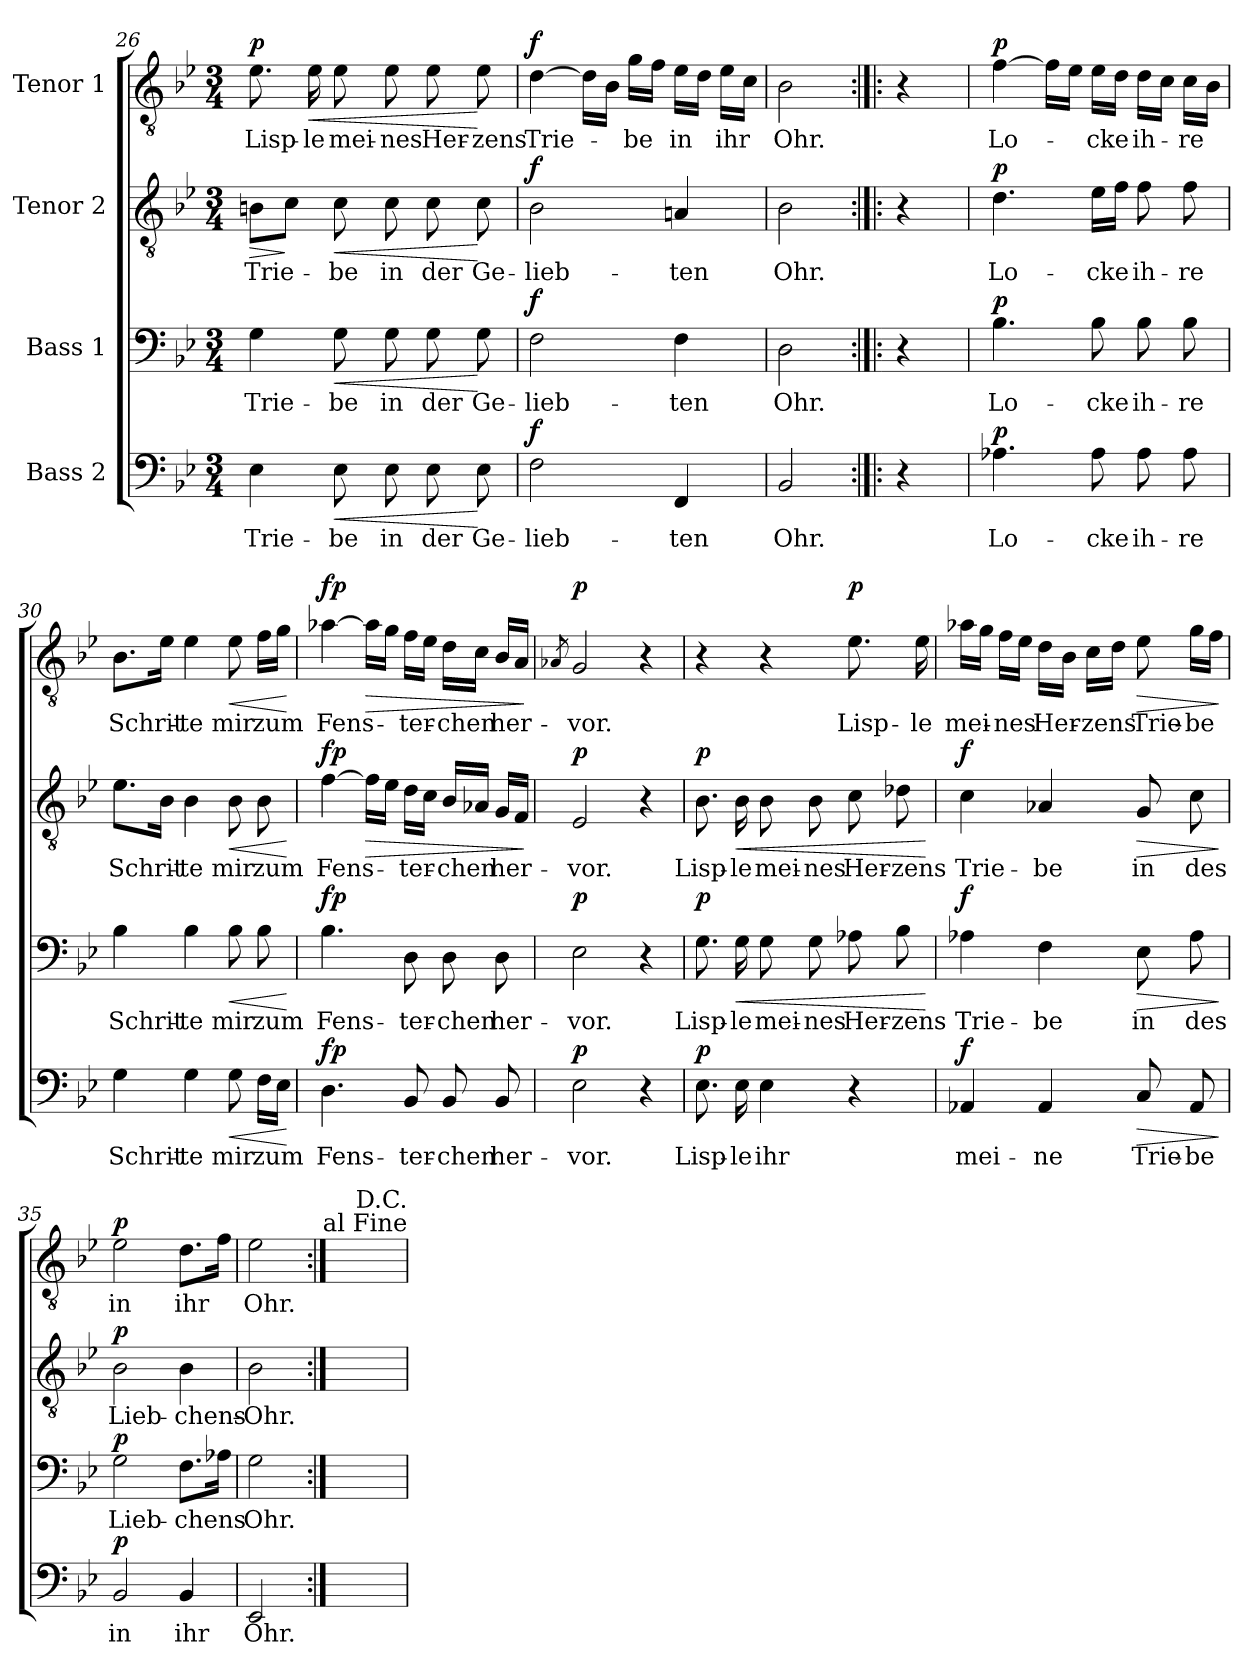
**kern	**text	**dynam	**kern	**text	**dynam	**kern	**text	**dynam	**kern	**text	**dynam
*part4	*part4	*part4	*part3	*part3	*part3	*part2	*part2	*part2	*part1	*part1	*part1
*staff4	*staff4	*staff4	*staff3	*staff3	*staff3	*staff2	*staff2	*staff2	*staff1	*staff1	*staff1
*I"Bass 2	*	*	*I"Bass 1	*	*	*I"Tenor 2	*	*	*I"Tenor 1	*	*
!!LO:LB:g=z
*clefF4	*	*	*clefF4	*	*	*clefGv2	*	*	*clefGv2	*	*
*k[b-e-]	*	*	*k[b-e-]	*	*	*k[b-e-]	*	*	*k[b-e-]	*	*
*M3/4	*	*	*M3/4	*	*	*M3/4	*	*	*M3/4	*	*
=26	=26	=26	=26	=26	=26	=26	=26	=26	=26	=26	=26
!	!LO:LY:b	!	!	!LO:LY:b	!	!	!LO:LY:b	!LO:HP:b	!	!LO:LY:b	!LO:DY:a
4E-\	Trie-	.	4G\	Trie-	.	8Bn\L	Trie-	>	8.e-\	Lisp-	p
.	.	.	.	.	.	8c\J	.	]	.	.	.
!	!	!	!	!	!	!	!	!	!	!LO:LY:b	!LO:HP:b
.	.	.	.	.	.	.	.	.	16e-\	-le	<
!	!LO:LY:b	!LO:HP:b	!	!LO:LY:b	!LO:HP:b	!	!LO:LY:b	!LO:HP:b	!	!LO:LY:b	!
8E-\	-be	<	8G\	-be	<	8c\	-be	<	8e-\	mei-	.
!	!LO:LY:b	!	!	!LO:LY:b	!	!	!LO:LY:b	!	!	!LO:LY:b	!
8E-\	in	.	8G\	in	.	8c\	in	.	8e-\	-nes	.
!	!LO:LY:b	!	!	!LO:LY:b	!	!	!LO:LY:b	!	!	!LO:LY:b	!
8E-\	der	.	8G\	der	.	8c\	der	.	8e-\	Her-	.
!	!LO:LY:b	!	!	!LO:LY:b	!	!	!LO:LY:b	!	!	!LO:LY:b	!
8E-\	Ge-	[	8G\	Ge-	[	8c\	Ge-	[	8e-\	-zens	[
=27	=27	=27	=27	=27	=27	=27	=27	=27	=27	=27	=27
!	!LO:LY:b	!LO:DY:a	!	!LO:LY:b	!LO:DY:a	!	!LO:LY:b	!LO:DY:a	!	!LO:LY:b	!LO:DY:a
2F\	-lieb-	f	2F\	-lieb-	f	2B-\	-lieb-	f	[4d\	Trie-	f
.	.	.	.	.	.	.	.	.	16d\LL]	.	.
.	.	.	.	.	.	.	.	.	16B-\JJ	.	.
!	!	!	!	!	!	!	!	!	!	!LO:LY:b	!
.	.	.	.	.	.	.	.	.	16g\LL	-be	.
.	.	.	.	.	.	.	.	.	16f\JJ	.	.
!	!LO:LY:b	!	!	!LO:LY:b	!	!	!LO:LY:b	!	!	!LO:LY:b	!
4FF/	-ten	.	4F\	-ten	.	4An/	-ten	.	16e-\LL	in	.
.	.	.	.	.	.	.	.	.	16d\JJ	.	.
!	!	!	!	!	!	!	!	!	!	!LO:LY:b	!
.	.	.	.	.	.	.	.	.	16e-\LL	ihr	.
.	.	.	.	.	.	.	.	.	16c\JJ	.	.
=28	=28	=28	=28	=28	=28	=28	=28	=28	=28	=28	=28
!	!LO:LY:b	!	!	!LO:LY:b	!	!	!LO:LY:b	!	!	!LO:LY:b	!
2BB-/	Ohr.	.	2D\	Ohr.	.	2B-\	Ohr.	.	2B-\	Ohr.	.
!!LO:PB:g=z
=28X3:|!|:	=28X3:|!|:	=28X3:|!|:	=28X3:|!|:	=28X3:|!|:	=28X3:|!|:	=28X3:|!|:	=28X3:|!|:	=28X3:|!|:	=28X3:|!|:	=28X3:|!|:	=28X3:|!|:
4r	.	.	4r	.	.	4r	.	.	4r	.	.
=29	=29	=29	=29	=29	=29	=29	=29	=29	=29	=29	=29
!	!LO:LY:b	!LO:DY:a	!	!LO:LY:b	!LO:DY:a	!	!LO:LY:b	!LO:DY:a	!	!LO:LY:b	!LO:DY:a
4.A-X\	Lo-	p	4.B-\	Lo-	p	4.d\	Lo-	p	[4f\	Lo-	p
.	.	.	.	.	.	.	.	.	16f\LL]	.	.
.	.	.	.	.	.	.	.	.	16e-\JJ	.	.
!	!LO:LY:b	!	!	!LO:LY:b	!	!	!LO:LY:b	!	!	!LO:LY:b	!
8A-\	-cke	.	8B-\	-cke	.	16e-\LL	-cke	.	16e-\LL	-cke	.
.	.	.	.	.	.	16f\JJ	.	.	16d\JJ	.	.
!	!LO:LY:b	!	!	!LO:LY:b	!	!	!LO:LY:b	!	!	!LO:LY:b	!
8A-\	ih-	.	8B-\	ih-	.	8f\	ih-	.	16d\LL	ih-	.
.	.	.	.	.	.	.	.	.	16c\JJ	.	.
!	!LO:LY:b	!	!	!LO:LY:b	!	!	!LO:LY:b	!	!	!LO:LY:b	!
8A-\	-re	.	8B-\	-re	.	8f\	-re	.	16c\LL	-re	.
.	.	.	.	.	.	.	.	.	16B-\JJ	.	.
=30	=30	=30	=30	=30	=30	=30	=30	=30	=30	=30	=30
!	!LO:LY:b	!	!	!LO:LY:b	!	!	!LO:LY:b	!	!	!LO:LY:b	!
4G\	Schrit-	.	4B-\	Schrit-	.	8.e-\L	Schrit-	.	8.B-\L	Schrit-	.
.	.	.	.	.	.	16B-\Jk	.	.	16e-\Jk	.	.
!	!LO:LY:b	!	!	!LO:LY:b	!	!	!LO:LY:b	!	!	!LO:LY:b	!
4G\	-te	.	4B-\	-te	.	4B-\	-te	.	4e-\	-te	.
!	!LO:LY:b	!LO:HP:b	!	!LO:LY:b	!LO:HP:b	!	!LO:LY:b	!LO:HP:b	!	!LO:LY:b	!LO:HP:b
8G\	mir	<	8B-\	mir	<	8B-\	mir	<	8e-\	mir	<
!	!LO:LY:b	!	!	!LO:LY:b	!	!	!LO:LY:b	!	!	!LO:LY:b	!
16F\LL	zum	.	8B-\	zum	.	8B-\	zum	.	16f\LL	zum	.
16E-\JJ	.	.	.	.	.	.	.	.	16g\JJ	.	.
.	.	[	.	.	[	.	.	[	.	.	[
!!LO:LB:g=z
=31	=31	=31	=31	=31	=31	=31	=31	=31	=31	=31	=31
!	!LO:LY:b	!LO:DY:a	!	!LO:LY:b	!LO:DY:a	!	!LO:LY:b	!LO:DY:a	!	!LO:LY:b	!LO:DY:a
4.D\	Fens-	fp	4.B-\	Fens-	fp	[4f\	Fens-	fp	[4a-X\	Fens-	fp
!	!	!	!	!	!	!	!	!LO:HP:b	!	!	!LO:HP:b
.	.	.	.	.	.	16f\LL]	.	>	16a-\LL]	.	>
.	.	.	.	.	.	16e-\JJ	.	.	16g\JJ	.	.
!	!LO:LY:b	!	!	!LO:LY:b	!	!	!LO:LY:b	!	!	!LO:LY:b	!
8BB-/	-ter-	.	8D\	-ter-	.	16d\LL	-ter-	.	16f\LL	-ter-	.
.	.	.	.	.	.	16c\JJ	.	.	16e-\JJ	.	.
!	!LO:LY:b	!	!	!LO:LY:b	!	!	!LO:LY:b	!	!	!LO:LY:b	!
8BB-/	-chen	.	8D\	-chen	.	16B-/LL	-chen	.	16d\LL	-chen	.
.	.	.	.	.	.	16A-X/JJ	.	.	16c\JJ	.	.
!	!LO:LY:b	!	!	!LO:LY:b	!	!	!LO:LY:b	!	!	!LO:LY:b	!
8BB-/	her-	.	8D\	her-	.	16G/LL	her-	.	16B-/LL	her-	.
.	.	.	.	.	.	16F/JJ	.	.	16A/JJ	.	.
.	.	.	.	.	.	.	.	]	.	.	]
=32	=32	=32	=32	=32	=32	=32	=32	=32	=32	=32	=32
.	.	.	.	.	.	.	.	.	8qA-X/	.	.
!	!LO:LY:b	!LO:DY:a	!	!LO:LY:b	!LO:DY:a	!	!LO:LY:b	!LO:DY:a	!	!LO:LY:b	!LO:DY:a
2E-\	-vor.	p	2E-\	-vor.	p	2E-/	-vor.	p	2G/	-vor.	p
4r	.	.	4r	.	.	4r	.	.	4r	.	.
=33	=33	=33	=33	=33	=33	=33	=33	=33	=33	=33	=33
!	!LO:LY:b	!LO:DY:a	!	!LO:LY:b	!LO:DY:a	!	!LO:LY:b	!LO:DY:a	!	!	!
8.E-\	Lisp-	p	8.G\	Lisp-	p	8.B-\	Lisp-	p	4r	.	.
!	!LO:LY:b	!	!	!LO:LY:b	!LO:HP:b	!	!LO:LY:b	!LO:HP:b	!	!	!
16E-\	-le	.	16G\	-le	<	16B-\	-le	<	.	.	.
!	!LO:LY:b	!	!	!LO:LY:b	!	!	!LO:LY:b	!	!	!	!
4E-\	ihr	.	8G\	mei-	.	8B-\	mei-	.	4r	.	.
!	!	!	!	!LO:LY:b	!	!	!LO:LY:b	!	!	!	!
.	.	.	8G\	-nes	.	8B-\	-nes	.	.	.	.
!	!	!	!	!LO:LY:b	!	!	!LO:LY:b	!	!	!LO:LY:b	!LO:DY:a
4r	.	.	8A-X\	Her-	.	8c\	Her-	.	8.e-\	Lisp-	p
!	!	!	!	!LO:LY:b	!	!	!LO:LY:b	!	!	!	!
.	.	.	8B-\	-zens	.	8d-X\	-zens	.	.	.	.
!	!	!	!	!	!	!	!	!	!	!LO:LY:b	!
.	.	.	.	.	.	.	.	.	16e-\	-le	.
.	.	.	.	.	[	.	.	[	.	.	.
!!LO:LB:g=z
=34	=34	=34	=34	=34	=34	=34	=34	=34	=34	=34	=34
!	!LO:LY:b	!LO:DY:a	!	!LO:LY:b	!LO:DY:a	!	!LO:LY:b	!LO:DY:a	!	!LO:LY:b	!
4AA-X/	mei-	f	4A-X\	Trie-	f	4c\	Trie-	f	16a-X\LL	mei-	.
.	.	.	.	.	.	.	.	.	16g\JJ	.	.
!	!	!	!	!	!	!	!	!	!	!LO:LY:b	!
.	.	.	.	.	.	.	.	.	16f\LL	-nes	.
.	.	.	.	.	.	.	.	.	16e-\JJ	.	.
!	!LO:LY:b	!	!	!LO:LY:b	!	!	!LO:LY:b	!	!	!LO:LY:b	!
4AA-/	-ne	.	4F\	-be	.	4A-X/	-be	.	16d\LL	Her-	.
.	.	.	.	.	.	.	.	.	16B-\JJ	.	.
!	!	!	!	!	!	!	!	!	!	!LO:LY:b	!
.	.	.	.	.	.	.	.	.	16c\LL	-zens	.
.	.	.	.	.	.	.	.	.	16d\JJ	.	.
!	!LO:LY:b	!LO:HP:b	!	!LO:LY:b	!LO:HP:b	!	!LO:LY:b	!LO:HP:b	!	!LO:LY:b	!LO:HP:b
8C/	Trie-	>	8E-\	in	>	8G/	in	>	8e-\	Trie-	>
!	!LO:LY:b	!	!	!LO:LY:b	!	!	!LO:LY:b	!	!	!LO:LY:b	!
8AA-/	-be	.	8A-\	des	.	8c\	des	.	16g\LL	-be	.
.	.	.	.	.	.	.	.	.	16f\JJ	.	.
.	.	]	.	.	]	.	.	]	.	.	]
=35	=35	=35	=35	=35	=35	=35	=35	=35	=35	=35	=35
!	!LO:LY:b	!LO:DY:a	!	!LO:LY:b	!LO:DY:a	!	!LO:LY:b	!LO:DY:a	!	!LO:LY:b	!LO:DY:a
2BB-/	in	p	2G\	Lieb-	p	2B-\	Lieb-	p	2e-\	in	p
!	!LO:LY:b	!	!	!LO:LY:b	!	!	!LO:LY:b	!	!	!LO:LY:b	!
4BB-/	ihr	.	8.F\L	-chens	.	4B-\	-chens-	.	8.d\L	ihr	.
.	.	.	16A-X\Jk	.	.	.	.	.	16f\Jk	.	.
=36	=36	=36	=36	=36	=36	=36	=36	=36	=36	=36	=36
!	!LO:LY:b	!	!	!LO:LY:b	!	!	!LO:LY:b	!	!	!LO:LY:b	!
2EE-/	Ohr.	.	2G\	Ohr.	.	2B-\	-Ohr.	.	2e-\	Ohr.	.
=37:|!	=37:|!	=37:|!	=37:|!	=37:|!	=37:|!	=37:|!	=37:|!	=37:|!	=37:|!	=37:|!	=37:|!
2ryy	.	.	2ryy	.	.	2ryy	.	.	2ryy	.	.
!	!	!	!	!	!	!	!	!	!LO:TX:a:t=D.C.\nal Fine	!	!
=	=	=	=	=	=	=	=	=	=	=	=
*-	*-	*-	*-	*-	*-	*-	*-	*-	*-	*-	*-
